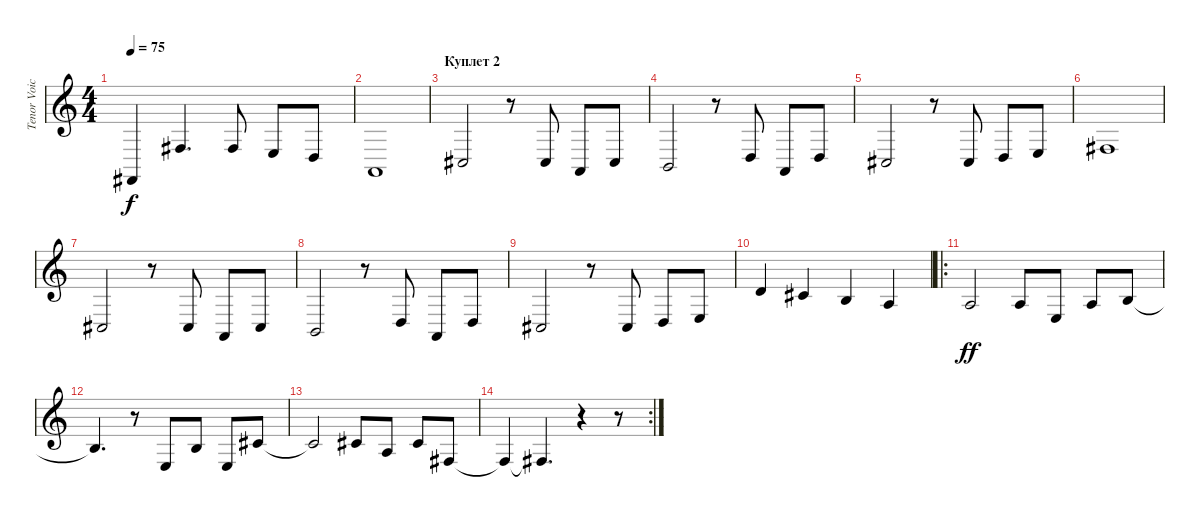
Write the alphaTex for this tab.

\track ("Tenor Voice" "Tenor Voic") {instrument voiceoohs}
\staff {score}
\tuning (E4 B3 G3 D3 A2 E2 B1) {hide}
\ts (4 4)
\tempo 75
\clef g2
\ks c
2.6.4{dy f} 4.4.4{d} 4.4.8 2.4.8 0.4.8 |
0.5.1 |
\section ("" "Куплет 2")
4.5.2 r.8 4.5.8 0.5.8 4.5.8 |
2.5.2 r.8 0.4.8 0.5.8 0.4.8 |
4.5.2 r.8 4.5.8 0.4.8 2.4.8 |
4.4.1 |
4.5.2 r.8 4.5.8 0.5.8 4.5.8 |
2.5.2 r.8 0.4.8 0.5.8 0.4.8 |
4.5.2 r.8 4.5.8 0.4.8 2.4.8 |
3.2.4 2.2.4 0.2.4 2.3.4 |
\ro
2.3.2{dy ff} 2.3.8 2.4.8 2.3.8 0.2.8 |
0.2{t}.4{d} r.8 2.4.8 0.2.8 2.4.8 2.2.8 |
2.2{t}.2 2.2.8 2.3.8 2.2.8 4.4.8 |
\rc 2
4.4{t}.4 4.4{t}.4{d} r.4 r.8
